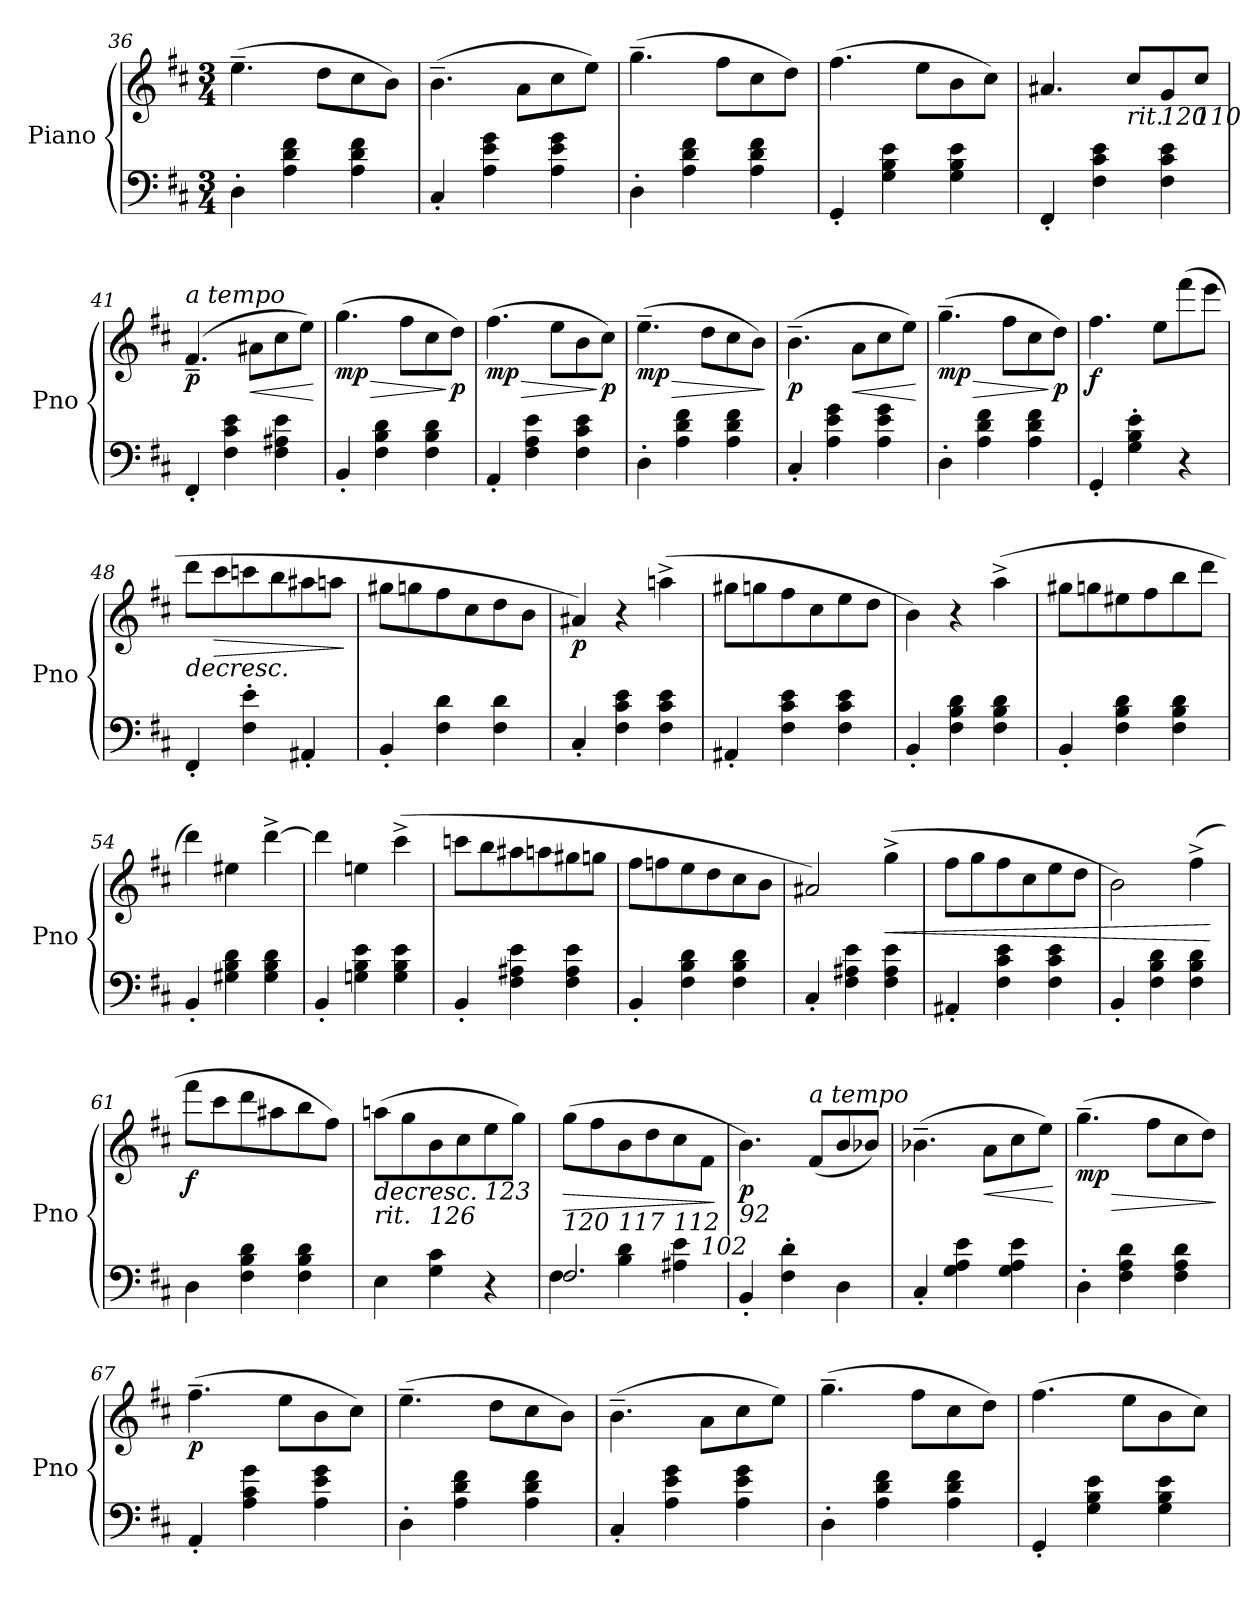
**kern	**kern	**dynam
*part1	*part1	*part1
*staff2	*staff1	*staff1/2
*I"Piano	*	*
*I'Pno	*	*
*clefF4	*clefG2	*
*k[f#c#]	*k[f#c#]	*
*M3/4	*M3/4	*
=36	=36	=36
4D'\	(4.ee~\	.
4A\ 4d\ 4f#\	.	.
.	8dd\L	.
4A\ 4d\ 4f#\	8cc#\	.
.	8b\J)	.
=37	=37	=37
4C#'/	(4.b~\	.
4A\ 4e\ 4g\	.	.
.	8a\L	.
4A\ 4e\ 4g\	8cc#\	.
.	8ee\J)	.
=38	=38	=38
4D'\	(4.gg~\	.
4A\ 4d\ 4f#\	.	.
.	8ff#\L	.
4A\ 4d\ 4f#\	8cc#\	.
.	8dd\J)	.
=39	=39	=39
4GG'/	(4.ff#\	.
4G\ 4B\ 4e\	.	.
.	8ee\L	.
4G\ 4B\ 4e\	8b\	.
.	8cc#\J)	.
!!LO:PB:g=z
=40	=40	=40
4FF#'/	4.a#X/	.
4F#\ 4c#\ 4e\	.	.
!	!LO:TX:b:i:t=rit.	!
.	8cc#/L	.
!	!LO:TX:b:i:t=120	!
4F#\ 4c#\ 4e\	8g/	.
!	!LO:TX:b:i:t=110	!
.	8cc#/J	.
=41	=41	=41
!	!LO:TX:a:i:t=a tempo	!
!	!	!LO:DY:b
4FF#'/	(4.f#~/	p
4F#\ 4c#\ 4e\	.	.
!	!	!LO:HP:b
.	8a#X\L	<
4F#\ 4A#X\ 4e\	8cc#\	.
.	8ee\J)	.
.	.	[
=42	=42	=42
!	!	!LO:HP:b
!	!	!LO:DY:n=1:b
4BB'/	(4.gg\	> mp
4F#\ 4B\ 4d\	.	.
.	8ff#\L	.
4F#\ 4B\ 4d\	8cc#\	.
!	!	!LO:DY:n=2:b
.	8dd\J)	] p
=43	=43	=43
!	!	!LO:HP:b
!	!	!LO:DY:n=1:b
4AA'/	(4.ff#\	> mp
4F#\ 4A\ 4e\	.	.
.	8ee\L	.
4F#\ 4c#\ 4e\	8b\	.
!	!	!LO:DY:n=2:b
.	8cc#\J)	] p
=44	=44	=44
!	!	!LO:HP:b
!	!	!LO:DY:n=1:b
4D'\	(4.ee~\	> mp
4A\ 4d\ 4f#\	.	.
.	8dd\L	.
4A\ 4d\ 4f#\	8cc#\	.
.	8b\J)	.
.	.	]
=45	=45	=45
!	!	!LO:DY:b
4C#'/	(4.b~\	p
4A\ 4e\ 4g\	.	.
!	!	!LO:HP:b
.	8a\L	<
4A\ 4e\ 4g\	8cc#\	.
.	8ee\J)	.
.	.	[
=46	=46	=46
!	!	!LO:HP:b
!	!	!LO:DY:n=1:b
4D'\	(4.gg~\	> mp
4A\ 4d\ 4f#\	.	.
.	8ff#\L	.
4A\ 4d\ 4f#\	8cc#\	.
!	!	!LO:DY:n=2:b
.	8dd\J)	] p
=47	=47	=47
!	!	!LO:DY:b
4GG'/	4.ff#\	f
4G\' 4B\' 4e\'	.	.
.	8ee\L	.
4r	(8fff#\	.
.	8eee\J	.
!!LO:LB:g=z
=48	=48	=48
!	!	!LO:HP:b
4FF#'/	8ddd\L	>
!	!	!LO:HP:b
.	8ccc#\	>
4F#\' 4e\'	8cccn\	.
.	8bb\	.
4AA#X'/	8aa#X\	.
.	8aan\J	.
.	.	]
=49	=49	=49
4BB'/	8gg#X\L	.
.	8ggn\	.
4F#\ 4d\	8ff#\	.
.	8cc#\	.
4F#\ 4d\	8dd\	.
.	8b\J	.
.	.	]
=50	=50	=50
!	!	!LO:DY:b
4C#'/	4a#X/)	p
4F#\ 4c#\ 4e\	4r	.
4F#\ 4c#\ 4e\	(4aan^\	.
=51	=51	=51
4AA#X'/	8gg#X\L	.
.	8ggn\	.
4F#\ 4c#\ 4e\	8ff#\	.
.	8cc#\	.
4F#\ 4c#\ 4e\	8ee\	.
.	8dd\J	.
=52	=52	=52
4BB'/	4b\)	.
4F#\ 4B\ 4d\	4r	.
4F#\ 4B\ 4d\	(4aa^\	.
=53	=53	=53
4BB'/	8gg#X\L	.
.	8ggn\	.
4F#\ 4B\ 4d\	8ee#X\	.
.	8ff#\	.
4F#\ 4B\ 4d\	8bb\	.
.	8ddd\J	.
=54	=54	=54
4BB'/	4ddd\)	.
4G#X\ 4B\ 4d\	4ee#X\	.
4G#\ 4B\ 4d\	[4ddd^\	.
=55	=55	=55
4BB'/	4ddd\]	.
4Gn\ 4B\ 4e\	4een\	.
4G\ 4B\ 4e\	(4ccc#^\	.
!!LO:LB:g=z
=56	=56	=56
4BB'/	8cccn\L	.
.	8bb\	.
4F#\ 4A#X\ 4e\	8aa#X\	.
.	8aan\	.
4F#\ 4A#\ 4e\	8gg#X\	.
.	8ggn\J	.
=57	=57	=57
4BB'/	8ff#\L	.
.	8ffn\	.
4F#\ 4B\ 4d\	8ee\	.
.	8dd\	.
4F#\ 4B\ 4d\	8cc#\	.
.	8b\J	.
=58	=58	=58
4C#'/	2a#X/)	.
4F#\ 4A#X\ 4e\	.	.
!	!	!LO:HP:b
4F#\ 4A#\ 4e\	(4gg^\	<
=59	=59	=59
4AA#X'/	8ff#\L	.
.	8gg\	.
4F#\ 4c#\ 4e\	8ff#\	.
.	8cc#\	.
4F#\ 4c#\ 4e\	8ee\	.
.	8dd\J	.
=60	=60	=60
4BB'/	2b\)	.
4F#\ 4B\ 4d\	.	.
4F#\ 4B\ 4d\	(4ff#^\	.
.	.	[
=61	=61	=61
!	!	!LO:DY:b
4D\	8fff#\L	f
.	8ccc#\	.
4F#\ 4B\ 4d\	8ddd\	.
.	8aa#X\	.
4F#\ 4B\ 4d\	8bb\	.
.	8ff#\J)	.
=62	=62	=62
!	!LO:TX:b:i:t=rit.	!
!	!	!LO:HP:b
4E\	(8aan\L	>
.	8gg\	.
!	!LO:TX:b:i:t=126	!
4G\ 4c#\	8b\	.
.	8cc#\	.
!	!LO:TX:b:i:t=123	!
4r	8ee\	.
.	8gg\J)	.
!!LO:LB:g=z
=63	=63	=63
*^	*	*
!	!	!LO:TX:b:i:t=120	!
!	!	!	!LO:HP:b
2.F#/	4F#\	(8gg\L	>
.	.	8ff#\	.
!	!	!LO:TX:b:i:t=117	!
.	4B\ 4d\	8b\	.
.	.	8dd\	.
!	!	!LO:TX:b:i:t=112	!
.	4A#X\ 4e\	8cc#\	.
!	!	!LO:TX:b:i:t=102	!
.	.	8f#\J	.
*v	*v	*	*
.	.	] ]
=64	=64	=64
!	!LO:TX:b:i:t=92	!
!	!	!LO:DY:b
4BB'/	4.b\)	p
4F#\' 4d\'	.	.
!	!LO:TX:a:i:t=a tempo	!
.	(8f#/L	.
4D\	8b/	.
.	8b-X/J)	.
=65	=65	=65
4C#'/	(4.b-X~\	.
4G\ 4A\ 4e\	.	.
!	!	!LO:HP:b
.	8a\L	<
4G\ 4A\ 4e\	8cc#\	.
.	8ee\J)	.
.	.	[
=66	=66	=66
!	!	!LO:HP:b
!	!	!LO:DY:n=1:b
4D'\	(4.gg~\	> mp
4F#\ 4A\ 4d\	.	.
.	8ff#\L	.
4F#\ 4A\ 4d\	8cc#\	.
.	8dd\J)	.
.	.	]
=67	=67	=67
!	!	!LO:DY:b
4AA'/	(4.ff#~\	p
4A\ 4c#\ 4g\	.	.
.	8ee\L	.
4A\ 4e\ 4g\	8b\	.
.	8cc#\J)	.
=68	=68	=68
4D'\	(4.ee~\	.
4A\ 4d\ 4f#\	.	.
.	8dd\L	.
4A\ 4d\ 4f#\	8cc#\	.
.	8b\J)	.
=69	=69	=69
4C#'/	(4.b~\	.
4A\ 4e\ 4g\	.	.
.	8a\L	.
4A\ 4e\ 4g\	8cc#\	.
.	8ee\J)	.
=70	=70	=70
4D'\	(4.gg~\	.
4A\ 4d\ 4f#\	.	.
.	8ff#\L	.
4A\ 4d\ 4f#\	8cc#\	.
.	8dd\J)	.
=71	=71	=71
4GG'/	(4.ff#\	.
4G\ 4B\ 4e\	.	.
.	8ee\L	.
4G\ 4B\ 4e\	8b\	.
.	8cc#\J)	.
=	=	=
*-	*-	*-
